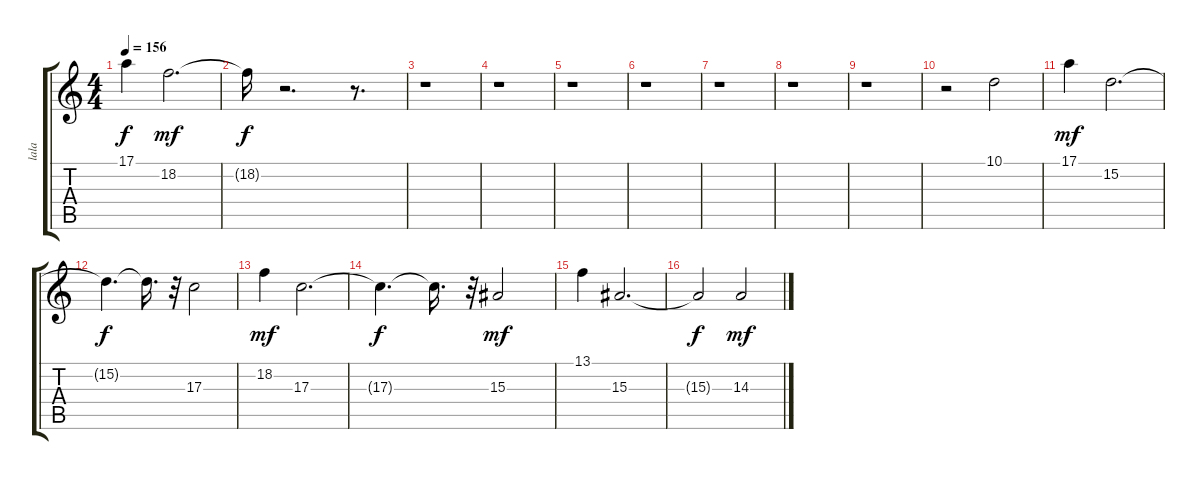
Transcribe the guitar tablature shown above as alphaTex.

\track ("lala" "lala") {instrument shakuhachi}
\staff {score tabs}
\tuning (E4 B3 G3 D3 A2 E2) {hide}
\ts (4 4)
\tempo 156
\clef g2
\ks c
17.1.4{dy f} 18.2.2{d dy mf} |
18.2{t}.16{dy f} r.2{d} r.8{d} |
r.1 |
r.1 |
r.1 |
r.1 |
r.1 |
r.1 |
r.1 |
r.2 10.1.2 |
17.1.4{dy mf} 15.2.2{d} |
15.2{t}.4{d dy f} 15.2{t}.16{d} r.32 17.3.2 |
18.2.4{dy mf} 17.3.2{d} |
17.3{t}.4{d dy f} 17.3{t}.16{d} r.32 15.3.2{dy mf} |
13.1.4 15.3.2{d} |
15.3{t}.2{dy f} 14.3.2{dy mf}
